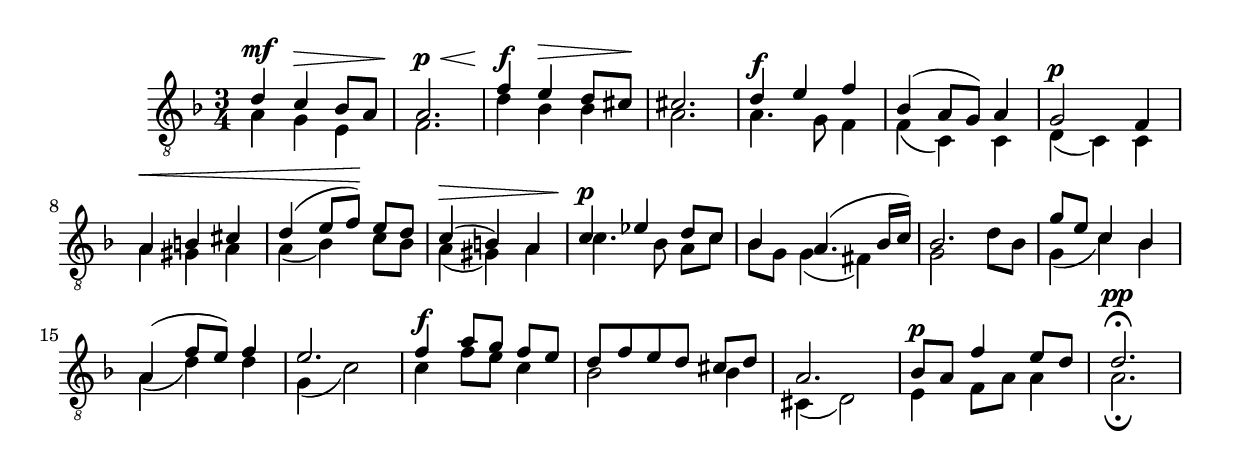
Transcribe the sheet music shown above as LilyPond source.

\include "deutsch.ly"

\version "2.6.0"

global = { \key d \minor \time 3/4 } 

Thi = \relative c' 
	{
		d\mf c\> b8[ a] a2.\p\< 
		f'4\f e\> d8[ cis]\! cis2.
		d4^\f e f b,( a8[ g]) a4 g2\p f4
		a\< h cis d( e8[ f])\! e[ d] c4(\> h) a
		c\p es d8[ c] b4 a4.( b16[ c]) b2.
		g'8[ e] c4 b a( f'8[ e]) f4 e2.
		f4\f a8[ g] f[ e] d[ f e d] cis[ d] a2.
		b8[\p a] f'4 e8[ d] d2.\pp\fermata
	}

Tlo = \relative c' 
	{
		a4 g e f2. 
		d'4 b b a2.
		a4. g8 f4 f( c) c d( c) c
		a' gis a a( b) c8[ b] a4( gis) a
		c4. b8 a[ c] b[ g] g4( fis) g2 
		d'8[ b] g4( c) b a( d) d g,( c2) 
		c4 f8[ e] c4 b2 b4 cis,( d2) 
		e4 f8[ a] a4 a2.\fermata
	}

\score { 
\context ChoirStaff 
	<< 
	\context Staff = tenores 
		<< 
			\clef "G_8" 
			\context Voice = TenorHi { \voiceOne 
				<< 
				\autoBeamOff 
				\dynamicUp 
				\global \Thi 
				>> } 
			\context Voice = TenorLo { \voiceTwo 
 				<< 
				\autoBeamOff 
				\global \Tlo 
				>> } 
			>> 
	>> 
}
